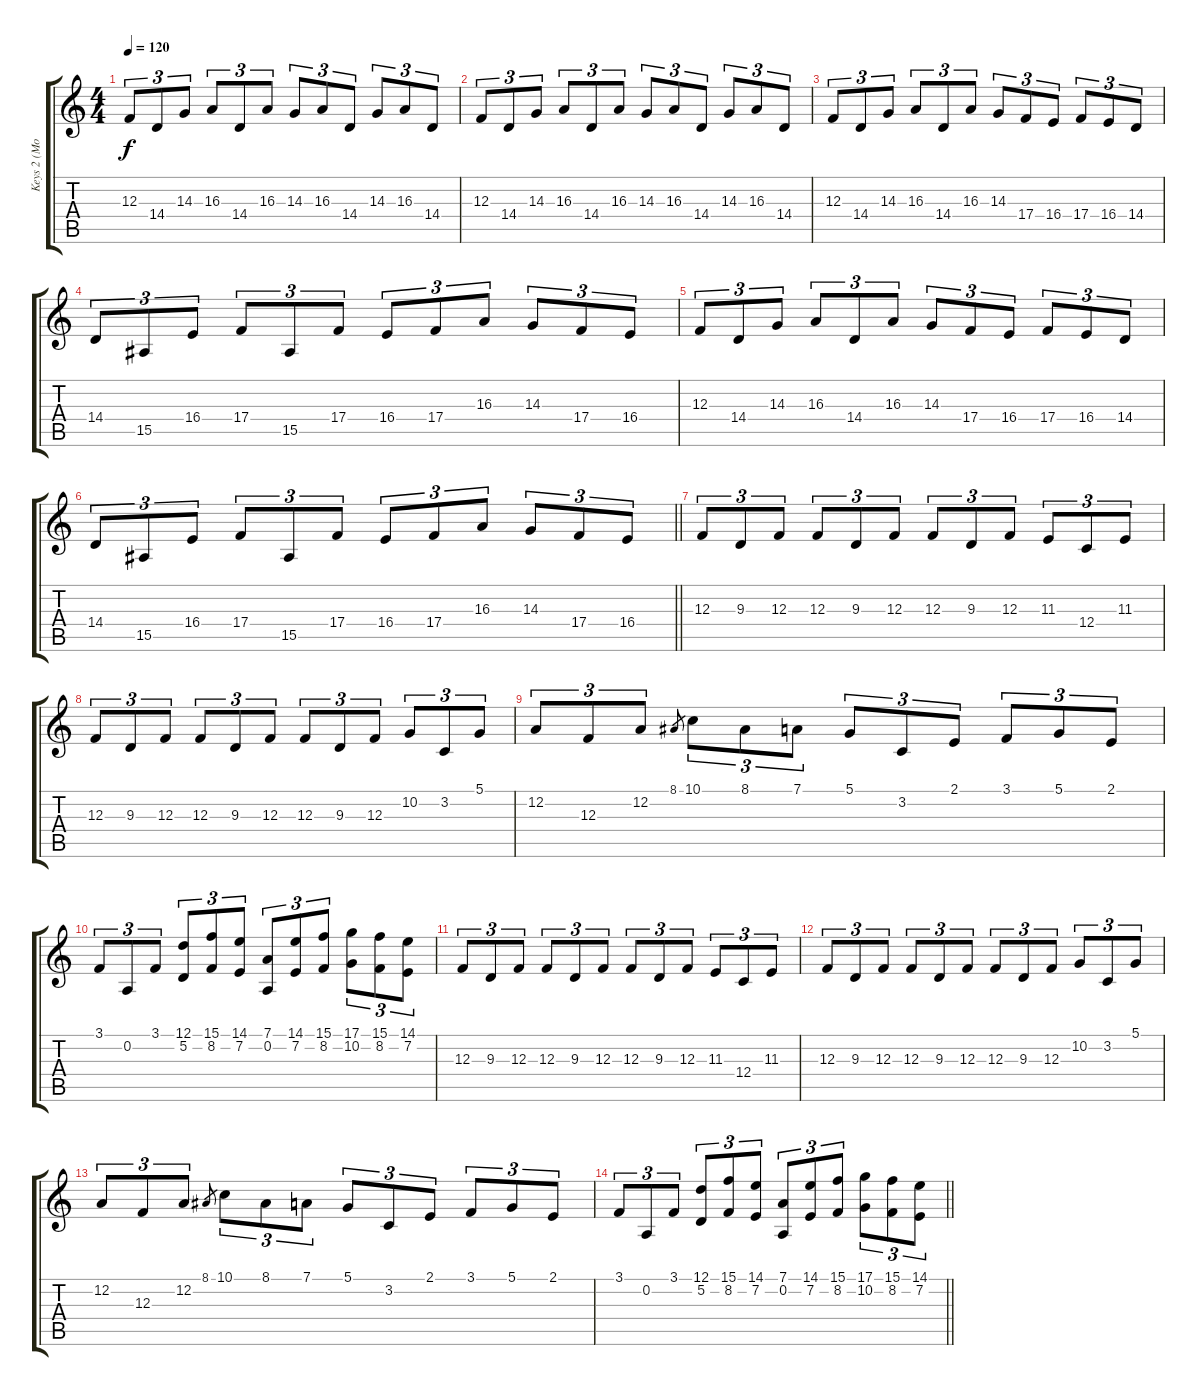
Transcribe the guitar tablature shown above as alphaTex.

\track ("Keys 2 (ModernRain)" "Keys 2 (Mo") {instrument fx1rain}
\staff {score tabs}
\tuning (D4 A3 F3 C3 G2 C2) {hide}
\ts (4 4)
\tempo 120
\clef g2
\ks c
12.3.8{tu (3 2) dy f} 14.4.8{tu (3 2)} 14.3.8{tu (3 2)} 16.3.8{tu (3 2)} 14.4.8{tu (3 2)} 16.3.8{tu (3 2)} 14.3.8{tu (3 2)} 16.3.8{tu (3 2)} 14.4.8{tu (3 2)} 14.3.8{tu (3 2)} 16.3.8{tu (3 2)} 14.4.8{tu (3 2)} |
12.3.8{tu (3 2)} 14.4.8{tu (3 2)} 14.3.8{tu (3 2)} 16.3.8{tu (3 2)} 14.4.8{tu (3 2)} 16.3.8{tu (3 2)} 14.3.8{tu (3 2)} 16.3.8{tu (3 2)} 14.4.8{tu (3 2)} 14.3.8{tu (3 2)} 16.3.8{tu (3 2)} 14.4.8{tu (3 2)} |
12.3.8{tu (3 2)} 14.4.8{tu (3 2)} 14.3.8{tu (3 2)} 16.3.8{tu (3 2)} 14.4.8{tu (3 2)} 16.3.8{tu (3 2)} 14.3.8{tu (3 2)} 17.4.8{tu (3 2)} 16.4.8{tu (3 2)} 17.4.8{tu (3 2)} 16.4.8{tu (3 2)} 14.4.8{tu (3 2)} |
14.4.8{tu (3 2)} 15.5.8{tu (3 2)} 16.4.8{tu (3 2)} 17.4.8{tu (3 2)} 15.5.8{tu (3 2)} 17.4.8{tu (3 2)} 16.4.8{tu (3 2)} 17.4.8{tu (3 2)} 16.3.8{tu (3 2)} 14.3.8{tu (3 2)} 17.4.8{tu (3 2)} 16.4.8{tu (3 2)} |
12.3.8{tu (3 2)} 14.4.8{tu (3 2)} 14.3.8{tu (3 2)} 16.3.8{tu (3 2)} 14.4.8{tu (3 2)} 16.3.8{tu (3 2)} 14.3.8{tu (3 2)} 17.4.8{tu (3 2)} 16.4.8{tu (3 2)} 17.4.8{tu (3 2)} 16.4.8{tu (3 2)} 14.4.8{tu (3 2)} |
\barLineRight lightlight
14.4.8{tu (3 2)} 15.5.8{tu (3 2)} 16.4.8{tu (3 2)} 17.4.8{tu (3 2)} 15.5.8{tu (3 2)} 17.4.8{tu (3 2)} 16.4.8{tu (3 2)} 17.4.8{tu (3 2)} 16.3.8{tu (3 2)} 14.3.8{tu (3 2)} 17.4.8{tu (3 2)} 16.4.8{tu (3 2)} |
\section ("" "")
12.3.8{tu (3 2)} 9.3.8{tu (3 2)} 12.3.8{tu (3 2)} 12.3.8{tu (3 2)} 9.3.8{tu (3 2)} 12.3.8{tu (3 2)} 12.3.8{tu (3 2)} 9.3.8{tu (3 2)} 12.3.8{tu (3 2)} 11.3.8{tu (3 2)} 12.4.8{tu (3 2)} 11.3.8{tu (3 2)} |
12.3.8{tu (3 2)} 9.3.8{tu (3 2)} 12.3.8{tu (3 2)} 12.3.8{tu (3 2)} 9.3.8{tu (3 2)} 12.3.8{tu (3 2)} 12.3.8{tu (3 2)} 9.3.8{tu (3 2)} 12.3.8{tu (3 2)} 10.2.8{tu (3 2)} 3.2.8{tu (3 2)} 5.1.8{tu (3 2)} |
12.2.8{tu (3 2)} 12.3.8{tu (3 2)} 12.2.8{tu (3 2)} 8.1.8{gr} 10.1.8{tu (3 2)} 8.1.8{tu (3 2)} 7.1.8{tu (3 2)} 5.1.8{tu (3 2)} 3.2.8{tu (3 2)} 2.1.8{tu (3 2)} 3.1.8{tu (3 2)} 5.1.8{tu (3 2)} 2.1.8{tu (3 2)} |
3.1.8{tu (3 2)} 0.2.8{tu (3 2)} 3.1.8{tu (3 2)} (12.1 5.2).8{tu (3 2)} (15.1 8.2).8{tu (3 2)} (14.1 7.2).8{tu (3 2)} (7.1 0.2).8{tu (3 2)} (14.1 7.2).8{tu (3 2)} (15.1 8.2).8{tu (3 2)} (17.1 10.2).8{tu (3 2)} (15.1 8.2).8{tu (3 2)} (14.1 7.2).8{tu (3 2)} |
12.3.8{tu (3 2)} 9.3.8{tu (3 2)} 12.3.8{tu (3 2)} 12.3.8{tu (3 2)} 9.3.8{tu (3 2)} 12.3.8{tu (3 2)} 12.3.8{tu (3 2)} 9.3.8{tu (3 2)} 12.3.8{tu (3 2)} 11.3.8{tu (3 2)} 12.4.8{tu (3 2)} 11.3.8{tu (3 2)} |
12.3.8{tu (3 2)} 9.3.8{tu (3 2)} 12.3.8{tu (3 2)} 12.3.8{tu (3 2)} 9.3.8{tu (3 2)} 12.3.8{tu (3 2)} 12.3.8{tu (3 2)} 9.3.8{tu (3 2)} 12.3.8{tu (3 2)} 10.2.8{tu (3 2)} 3.2.8{tu (3 2)} 5.1.8{tu (3 2)} |
12.2.8{tu (3 2)} 12.3.8{tu (3 2)} 12.2.8{tu (3 2)} 8.1.8{gr} 10.1.8{tu (3 2)} 8.1.8{tu (3 2)} 7.1.8{tu (3 2)} 5.1.8{tu (3 2)} 3.2.8{tu (3 2)} 2.1.8{tu (3 2)} 3.1.8{tu (3 2)} 5.1.8{tu (3 2)} 2.1.8{tu (3 2)} |
\barLineRight lightlight
3.1.8{tu (3 2)} 0.2.8{tu (3 2)} 3.1.8{tu (3 2)} (12.1 5.2).8{tu (3 2)} (15.1 8.2).8{tu (3 2)} (14.1 7.2).8{tu (3 2)} (7.1 0.2).8{tu (3 2)} (14.1 7.2).8{tu (3 2)} (15.1 8.2).8{tu (3 2)} (17.1 10.2).8{tu (3 2)} (15.1 8.2).8{tu (3 2)} (14.1 7.2).8{tu (3 2)}
